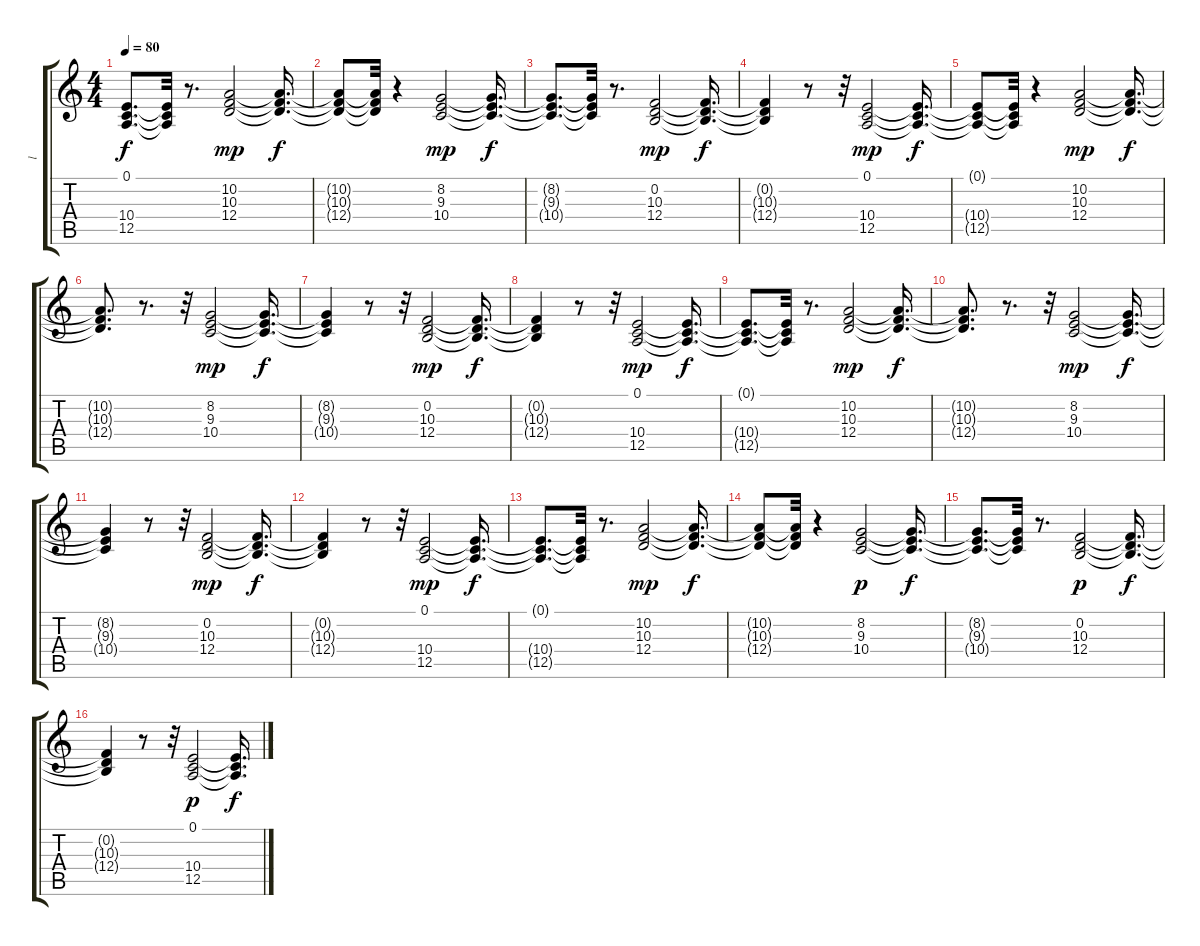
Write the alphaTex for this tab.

\track ("l       " "l       ") {instrument pad6metallic}
\staff {score tabs}
\tuning (E4 B3 G3 D3 A2 E2) {hide}
\ts (4 4)
\tempo 80
\clef g2
\ks c
(0.1{t} 10.4{t} 12.5{t}).8{d dy f} (0.1{t} 10.4{t} 12.5{t}).32 r.8{d} (10.2 10.3 12.4).2{dy mp} (10.2{t} 10.3{t} 12.4{t}).16{d dy f} |
(10.2{t} 10.3{t} 12.4{t}).8 (10.2{t} 10.3{t} 12.4{t}).32 r.4 (8.2 9.3 10.4).2{dy mp} (8.2{t} 9.3{t} 10.4{t}).16{d dy f} |
(8.2{t} 9.3{t} 10.4{t}).8{d} (8.2{t} 9.3{t} 10.4{t}).32 r.8{d} (0.2 10.3 12.4).2{dy mp} (0.2{t} 10.3{t} 12.4{t}).16{d dy f} |
(0.2{t} 10.3{t} 12.4{t}).4 r.8 r.32 (0.1 10.4 12.5).2{dy mp} (0.1{t} 10.4{t} 12.5{t}).16{d dy f} |
(0.1{t} 10.4{t} 12.5{t}).8 (0.1{t} 10.4{t} 12.5{t}).32 r.4 (10.2 10.3 12.4).2{dy mp} (10.2{t} 10.3{t} 12.4{t}).16{d dy f} |
(10.2{t} 10.3{t} 12.4{t}).8{d} r.8{d} r.32 (8.2 9.3 10.4).2{dy mp} (8.2{t} 9.3{t} 10.4{t}).16{d dy f} |
(8.2{t} 9.3{t} 10.4{t}).4 r.8 r.32 (0.2 10.3 12.4).2{dy mp} (0.2{t} 10.3{t} 12.4{t}).16{d dy f} |
(0.2{t} 10.3{t} 12.4{t}).4 r.8 r.32 (0.1 10.4 12.5).2{dy mp} (0.1{t} 10.4{t} 12.5{t}).16{d dy f} |
(0.1{t} 10.4{t} 12.5{t}).8{d} (0.1{t} 10.4{t} 12.5{t}).32 r.8{d} (10.2 10.3 12.4).2{dy mp} (10.2{t} 10.3{t} 12.4{t}).16{d dy f} |
(10.2{t} 10.3{t} 12.4{t}).8{d} r.8{d} r.32 (8.2 9.3 10.4).2{dy mp} (8.2{t} 9.3{t} 10.4{t}).16{d dy f} |
(8.2{t} 9.3{t} 10.4{t}).4 r.8 r.32 (0.2 10.3 12.4).2{dy mp} (0.2{t} 10.3{t} 12.4{t}).16{d dy f} |
(0.2{t} 10.3{t} 12.4{t}).4 r.8 r.32 (0.1 10.4 12.5).2{dy mp} (0.1{t} 10.4{t} 12.5{t}).16{d dy f} |
(0.1{t} 10.4{t} 12.5{t}).8{d} (0.1{t} 10.4{t} 12.5{t}).32 r.8{d} (10.2 10.3 12.4).2{dy mp} (10.2{t} 10.3{t} 12.4{t}).16{d dy f} |
(10.2{t} 10.3{t} 12.4{t}).8 (10.2{t} 10.3{t} 12.4{t}).32 r.4 (8.2 9.3 10.4).2{dy p} (8.2{t} 9.3{t} 10.4{t}).16{d dy f} |
(8.2{t} 9.3{t} 10.4{t}).8{d} (8.2{t} 9.3{t} 10.4{t}).32 r.8{d} (0.2 10.3 12.4).2{dy p} (0.2{t} 10.3{t} 12.4{t}).16{d dy f} |
(0.2{t} 10.3{t} 12.4{t}).4 r.8 r.32 (0.1 10.4 12.5).2{dy p} (0.1{t} 10.4{t} 12.5{t}).16{d dy f}
